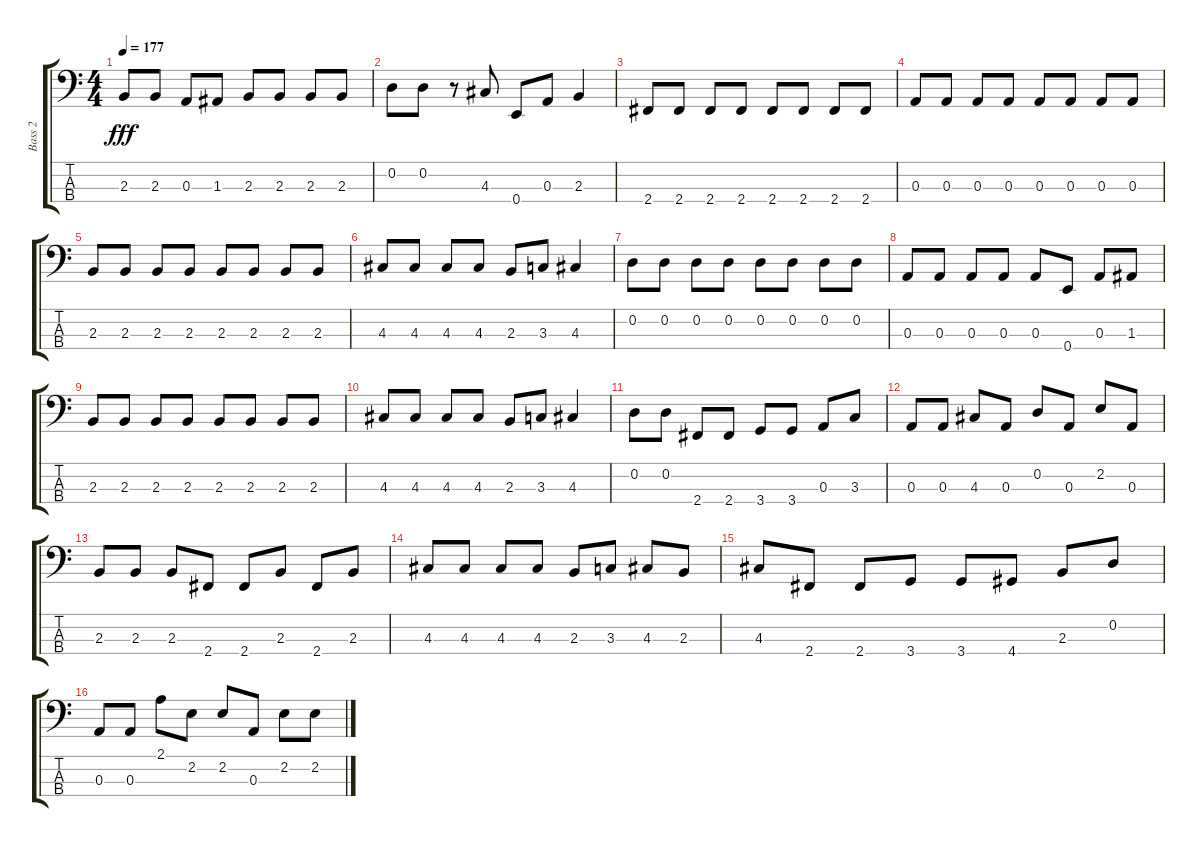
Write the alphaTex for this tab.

\track ("Bass 2" "Bass 2") {instrument electricbasspick}
\staff {score tabs}
\tuning (G2 D2 A1 E1) {hide}
\ts (4 4)
\tempo 177
\clef f4
\ks c
2.3.8{dy fff} 2.3.8 0.3.8 1.3.8 2.3.8 2.3.8 2.3.8 2.3.8 |
0.2.8 0.2.8 r.8 4.3.8 0.4.8 0.3.8 2.3.4 |
2.4.8 2.4.8 2.4.8 2.4.8 2.4.8 2.4.8 2.4.8 2.4.8 |
0.3.8 0.3.8 0.3.8 0.3.8 0.3.8 0.3.8 0.3.8 0.3.8 |
2.3.8 2.3.8 2.3.8 2.3.8 2.3.8 2.3.8 2.3.8 2.3.8 |
4.3.8 4.3.8 4.3.8 4.3.8 2.3.8 3.3.8 4.3.4 |
0.2.8 0.2.8 0.2.8 0.2.8 0.2.8 0.2.8 0.2.8 0.2.8 |
0.3.8 0.3.8 0.3.8 0.3.8 0.3.8 0.4.8 0.3.8 1.3.8 |
2.3.8 2.3.8 2.3.8 2.3.8 2.3.8 2.3.8 2.3.8 2.3.8 |
4.3.8 4.3.8 4.3.8 4.3.8 2.3.8 3.3.8 4.3.4 |
0.2.8 0.2.8 2.4.8 2.4.8 3.4.8 3.4.8 0.3.8 3.3.8 |
0.3.8 0.3.8 4.3.8 0.3.8 0.2.8 0.3.8 2.2.8 0.3.8 |
2.3.8 2.3.8 2.3.8 2.4.8 2.4.8 2.3.8 2.4.8 2.3.8 |
4.3.8 4.3.8 4.3.8 4.3.8 2.3.8 3.3.8 4.3.8 2.3.8 |
4.3.8 2.4.8 2.4.8 3.4.8 3.4.8 4.4.8 2.3.8 0.2.8 |
0.3.8 0.3.8 2.1.8 2.2.8 2.2.8 0.3.8 2.2.8 2.2.8
